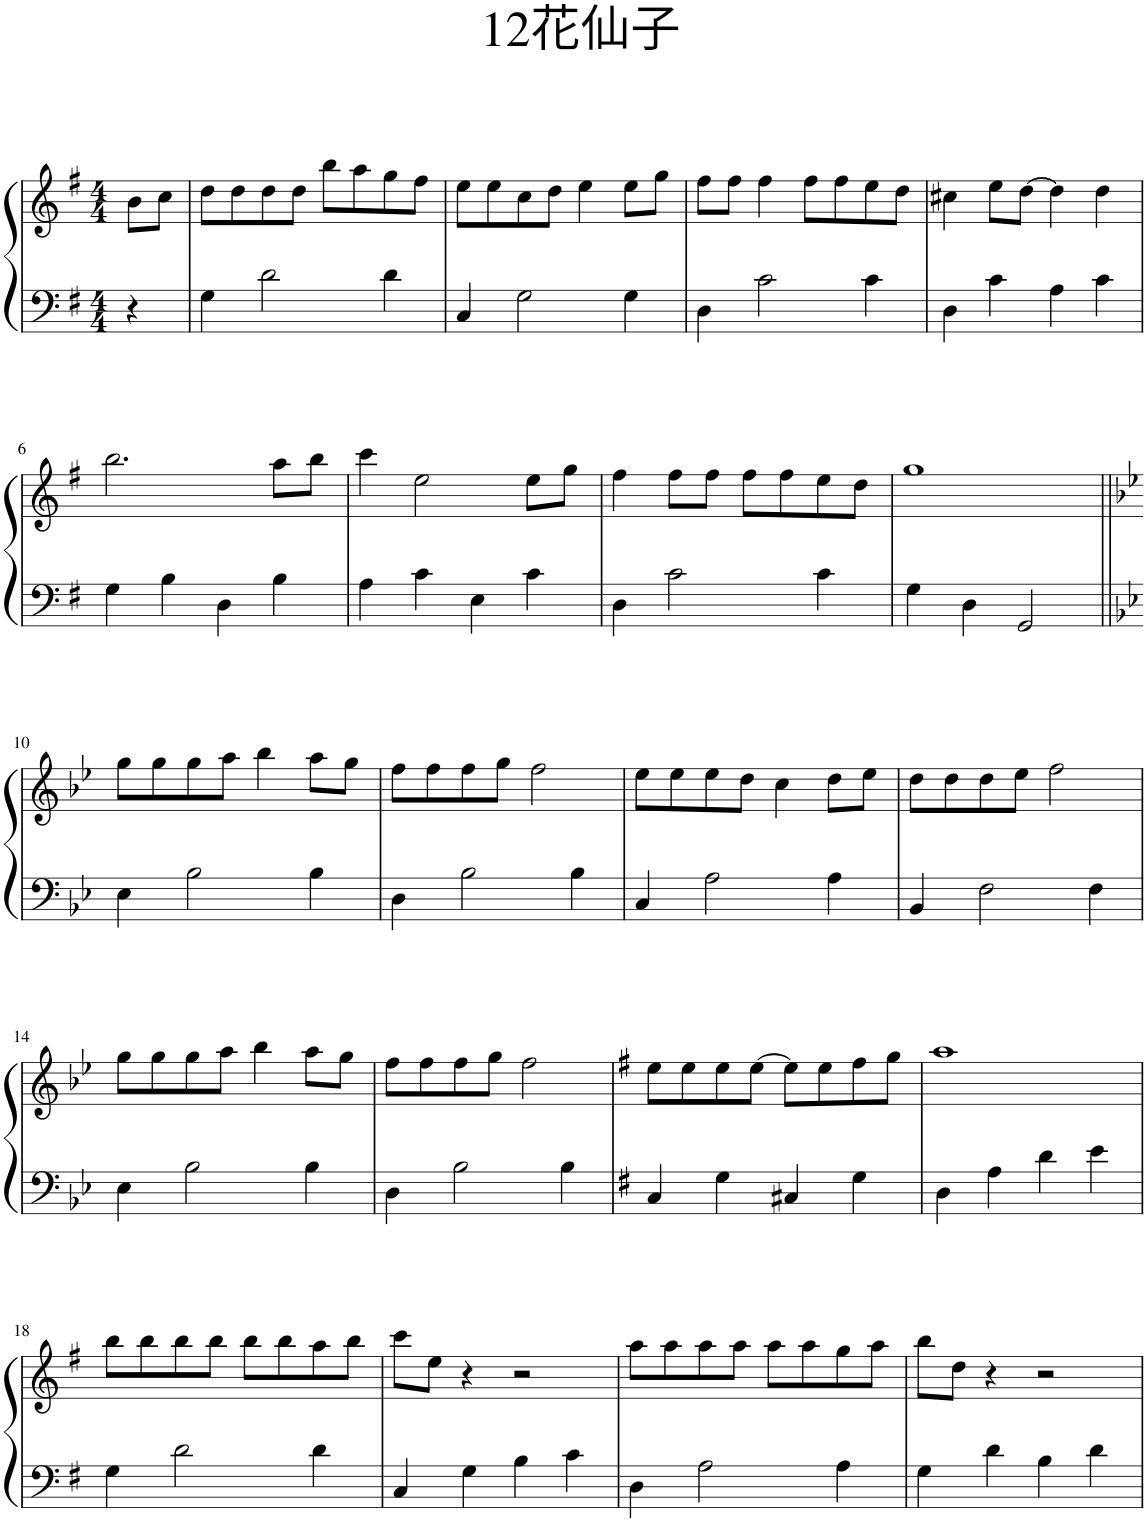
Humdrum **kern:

**kern	**kern
*part1	*part1
*staff2	*staff1
*I"钢琴	*
*clefF4	*clefG2
*k[f#]	*k[f#]
*M4/4	*M4/4
=1	=1
4r	8b\L
.	8cc\J
=2	=2
4G\	8dd\L
.	8dd\
2d\	8dd\
.	8dd\J
.	8bb\L
.	8aa\
4d\	8gg\
.	8ff#\J
=3	=3
4C/	8ee\L
.	8ee\
2G\	8cc\
.	8dd\J
.	4ee\
4G\	8ee\L
.	8gg\J
=4	=4
4D\	8ff#\L
.	8ff#\J
2c\	4ff#\
.	8ff#\L
.	8ff#\
4c\	8ee\
.	8dd\J
=5	=5
4D\	4cc#X\
4c\	8ee\L
.	[8dd\J
4A\	4dd\]
4c\	4dd\
!!LO:LB:g=z
=6	=6
4G\	2.bb\
4B\	.
4D\	.
4B\	8aa\L
.	8bb\J
=7	=7
4A\	4ccc\
4c\	2ee\
4E\	.
4c\	8ee\L
.	8gg\J
=8	=8
4D\	4ff#\
2c\	8ff#\L
.	8ff#\J
.	8ff#\L
.	8ff#\
4c\	8ee\
.	8dd\J
=9	=9
4G\	1gg
4D\	.
2GG/	.
!!LO:LB:g=z
=10||	=10||
*k[b-e-]	*k[b-e-]
4E-\	8gg\L
.	8gg\
2B-\	8gg\
.	8aa\J
.	4bb-\
4B-\	8aa\L
.	8gg\J
=11	=11
4D\	8ff\L
.	8ff\
2B-\	8ff\
.	8gg\J
.	2ff\
4B-\	.
=12	=12
4C/	8ee-\L
.	8ee-\
2A\	8ee-\
.	8dd\J
.	4cc\
4A\	8dd\L
.	8ee-\J
=13	=13
4BB-/	8dd\L
.	8dd\
2F\	8dd\
.	8ee-\J
.	2ff\
4F\	.
!!LO:LB:g=z
=14	=14
4E-\	8gg\L
.	8gg\
2B-\	8gg\
.	8aa\J
.	4bb-\
4B-\	8aa\L
.	8gg\J
=15	=15
4D\	8ff\L
.	8ff\
2B-\	8ff\
.	8gg\J
.	2ff\
4B-\	.
=16	=16
*k[f#]	*k[f#]
4C/	8ee\L
.	8ee\
4G\	8ee\
.	[8ee\J
4C#X/	8ee\L]
.	8ee\
4G\	8ff#\
.	8gg\J
=17	=17
4D\	1aa
4A\	.
4d\	.
4e\	.
!!LO:LB:g=z
=18	=18
4G\	8bb\L
.	8bb\
2d\	8bb\
.	8bb\J
.	8bb\L
.	8bb\
4d\	8aa\
.	8bb\J
=19	=19
4C/	8ccc\L
.	8ee\J
4G\	4r
4B\	2r
4c\	.
=20	=20
4D\	8aa\L
.	8aa\
2A\	8aa\
.	8aa\J
.	8aa\L
.	8aa\
4A\	8gg\
.	8aa\J
=21	=21
4G\	8bb\L
.	8dd\J
4d\	4r
4B\	2r
4d\	.
=	=
*-	*-
